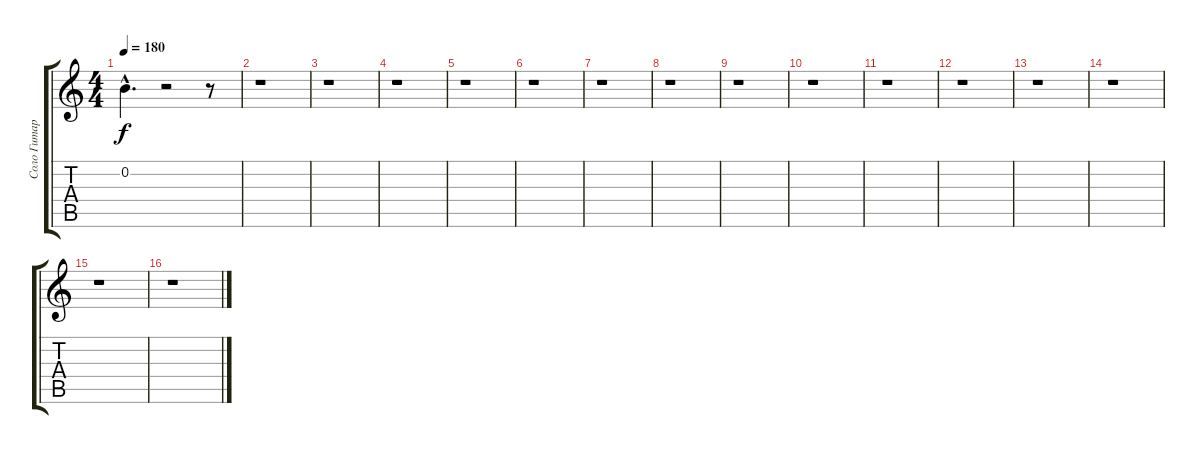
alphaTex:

\track ("Соло Гитара Clean" "Соло Гитар") {instrument electricguitarclean}
\staff {score tabs}
\tuning (E4 B3 G3 D3 A2 E2) {hide}
\ts (4 4)
\tempo 180
\clef g2
\ks c
0.2{hac t}.4{d dy f} r.2 r.8 |
r.1 |
r.1 |
r.1 |
r.1 |
r.1 |
r.1 |
r.1 |
r.1 |
r.1 |
r.1 |
r.1 |
r.1 |
r.1 |
r.1 |
r.1
